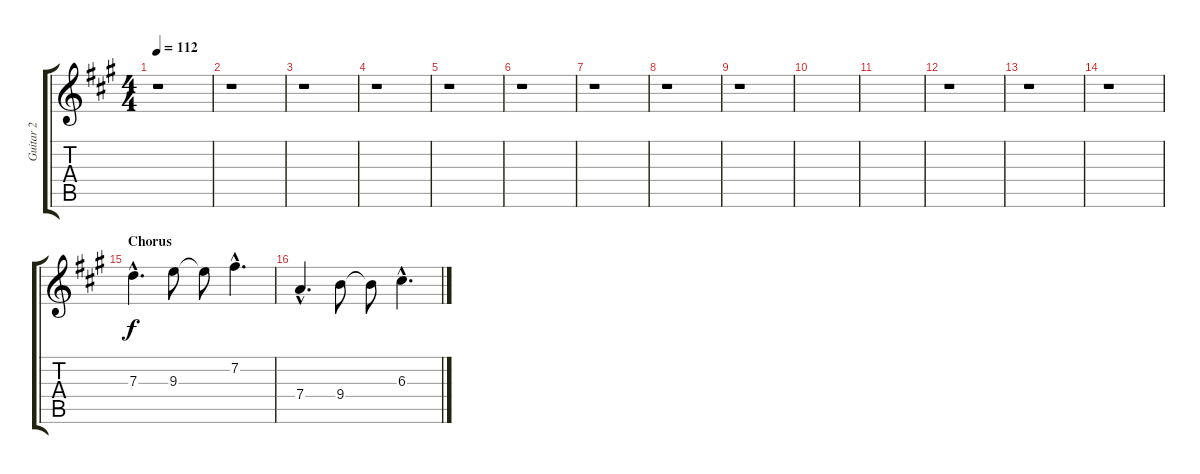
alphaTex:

\track ("Guitar 2" "Guitar 2") {instrument distortionguitar}
\staff {score tabs}
\tuning (E4 B3 G3 D3 A2 E2) {hide}
\ts (4 4)
\tempo 112
\clef g2
\ks a
r.1{dy f} |
r.1 |
r.1 |
r.1 |
r.1 |
r.1 |
r.1 |
r.1 |
r.1 |
|
|
r.1 |
r.1 |
r.1 |
\section ("" "Chorus")
7.3{hac}.4{d instrument distortionguitar} 9.3.8 9.3{t}.8 7.2{hac}.4{d} |
7.4{hac}.4{d} 9.4.8 9.4{t}.8 6.3{hac}.4{d}
